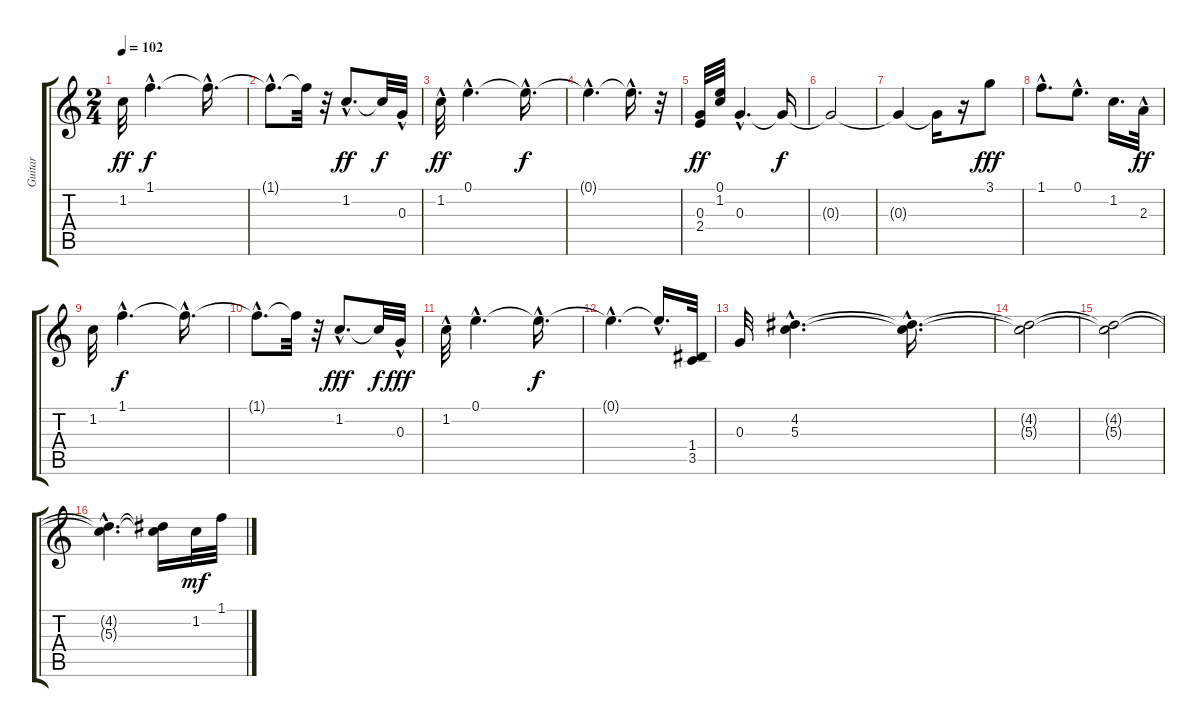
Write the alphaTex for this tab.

\track ("Guitar" "Guitar") {instrument electricguitarclean}
\staff {score tabs}
\tuning (E4 B3 G3 D3 A2 E2) {hide}
\ts (2 4)
\tempo 102
\clef g2
\ks c
1.2.32{dy ff} 1.1{hac}.4{d dy f} 1.1{hac t}.16{d} |
1.1{hac t}.8{d} 1.1{t}.32 r.32 1.2{hac}.8{d dy ff} 1.2{t}.32{dy f} 0.3{hac}.32 |
1.2{hac}.32{dy ff} 0.1{hac}.4{d} 0.1{hac t}.16{d dy f} |
0.1{hac t}.4{d} 0.1{hac t}.16{d} r.32 |
(0.3 2.4).32{dy ff} (0.1 1.2).32 0.3{hac}.4{d} 0.3{t}.16{dy f} |
0.3{t}.2 |
0.3{t}.4 0.3{t}.16 r.16 3.1.8{dy fff} |
1.1{hac}.8{d} 0.1{hac}.8{d} 1.2.16{d} 2.3{hac}.32{dy ff} |
1.2.32 1.1{hac}.4{d dy f} 1.1{hac t}.16{d} |
1.1{hac t}.8{d} 1.1{t}.32 r.32 1.2{hac}.8{d dy fff} 1.2{t}.32{dy f} 0.3{hac}.32{dy fff} |
1.2{hac}.32 0.1{hac}.4{d} 0.1{hac t}.16{d dy f} |
0.1{hac t}.4{d} 0.1{hac t}.16{d} (1.4 3.5).32 |
0.3.32 (4.2{hac} 5.3{hac}).4{d} (4.2{hac t} 5.3{hac t}).16{d} |
(4.2{t} 5.3{t}).2 |
(4.2{t} 5.3{t}).2 |
(4.2{hac t} 5.3{hac t}).4{d} (4.2{t} 5.3{t}).16 1.2.32{dy mf} 1.1.32
